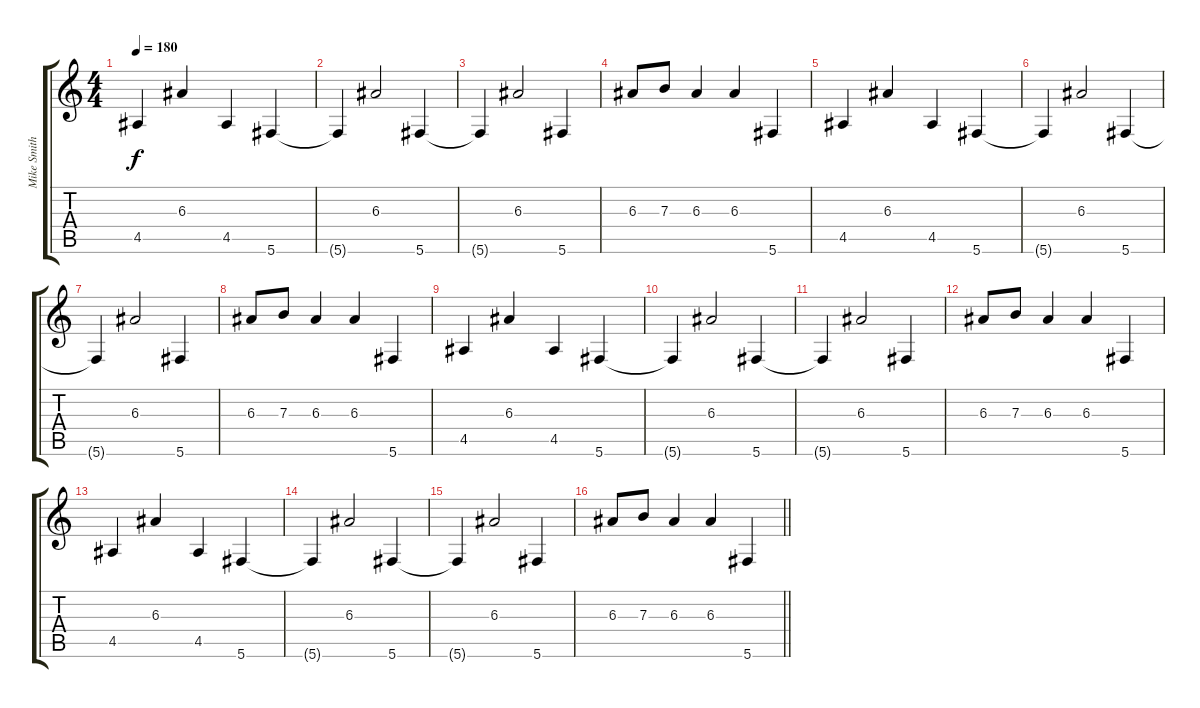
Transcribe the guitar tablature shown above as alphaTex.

\track ("Mike Smith" "Mike Smith") {instrument electricguitarjazz}
\staff {score tabs}
\tuning (Db4 Ab3 E3 B2 Gb2 Db2) {hide}
\ts (4 4)
\tempo 180
\clef g2
\ks c
4.5.4{dy f} 6.3.4 4.5.4 5.6.4 |
5.6{t}.4 6.3.2 5.6.4 |
5.6{t}.4 6.3.2 5.6.4 |
6.3.8 7.3.8 6.3.4 6.3.4 5.6.4 |
4.5.4 6.3.4 4.5.4 5.6.4 |
5.6{t}.4 6.3.2 5.6.4 |
5.6{t}.4 6.3.2 5.6.4 |
6.3.8 7.3.8 6.3.4 6.3.4 5.6.4 |
4.5.4 6.3.4 4.5.4 5.6.4 |
5.6{t}.4 6.3.2 5.6.4 |
5.6{t}.4 6.3.2 5.6.4 |
6.3.8 7.3.8 6.3.4 6.3.4 5.6.4 |
4.5.4 6.3.4 4.5.4 5.6.4 |
5.6{t}.4 6.3.2 5.6.4 |
5.6{t}.4 6.3.2 5.6.4 |
\barLineRight lightlight
6.3.8 7.3.8 6.3.4 6.3.4 5.6.4
